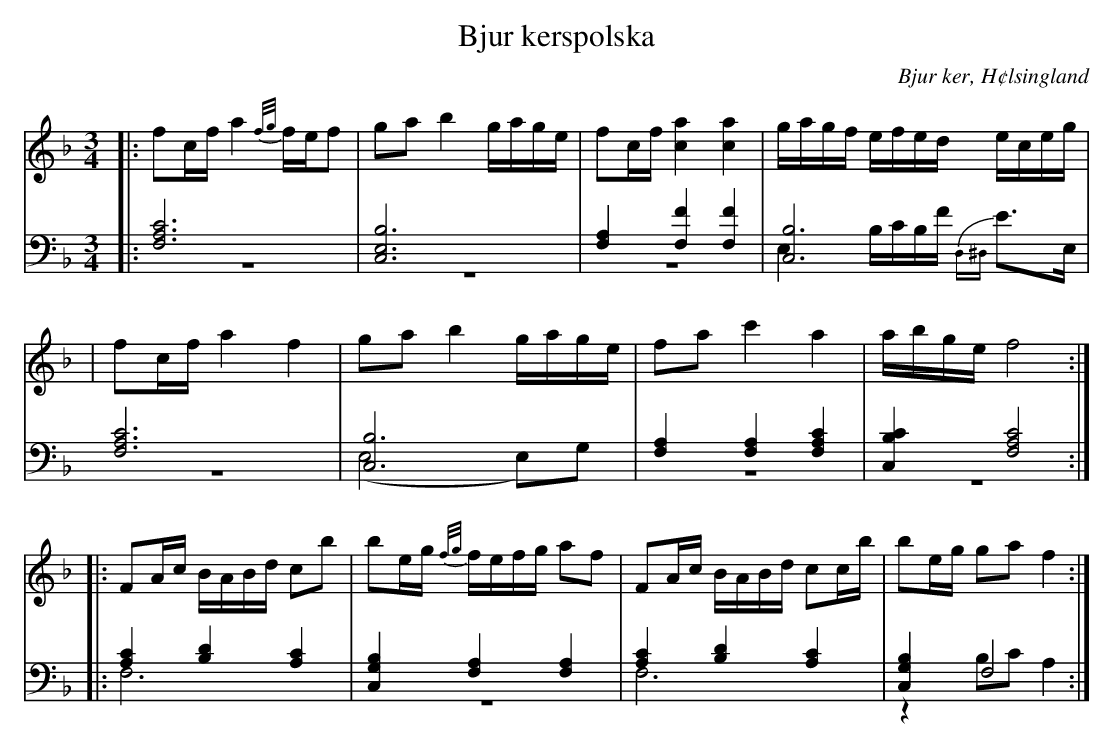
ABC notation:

X:1
T: Bjur kerspolska
O: Bjur ker, H¢lsingland
M: 3/4
L: 1/8
K: F
V:1
V:2
V:3 merge
V: 1
|:fc/f/ a2 {f/g/}f/e/f|ga b2 g/a/g/e/|fc/f/ [c2a2] [c2a2]|g/a/g/f/ e/f/e/d/ e/c/e/g/|
|fc/f/ a2 f2|ga b2 g/a/g/e/|fa c'2 a2| a/b/g/e/ f4:|
|:FA/c/ B/A/B/d/ cb|be/g/ {f/g/}f/e/f/g/ af|FA/c/ B/A/B/d/ cc/b/|be/g/ ga f2:|
V:2 clef=bass
|:[F,6A,6C6]|[C,6E,6B,6]|[F,2A,2] [F,2F2] [F,2F2]|[C,6B,6]|
[F,6A,6C6]|[C,6B,6]|[F,2A,2] [F,2A,2] [F,2A,2C2]|[C,2B,2C2] [F,4A,4C4]:|
 |:[A,2C2] [B,2D2] [A,2C2]|[C,2G,2B,2] [F,2A,2] [F,2A,2]|[A,2C2] [B,2D2] [A,2C2]|[C,2G,2B,2] F,4 :|
V:3 clef=bass
 |:z6|z6|z6|E,2 B,/C/B,/F/ {D,^D,}E>E,|
 |z6|(E,4 E,)G,|z6|z6:|
|:F,6|z6|F,6|z2 B,C A,2:|
